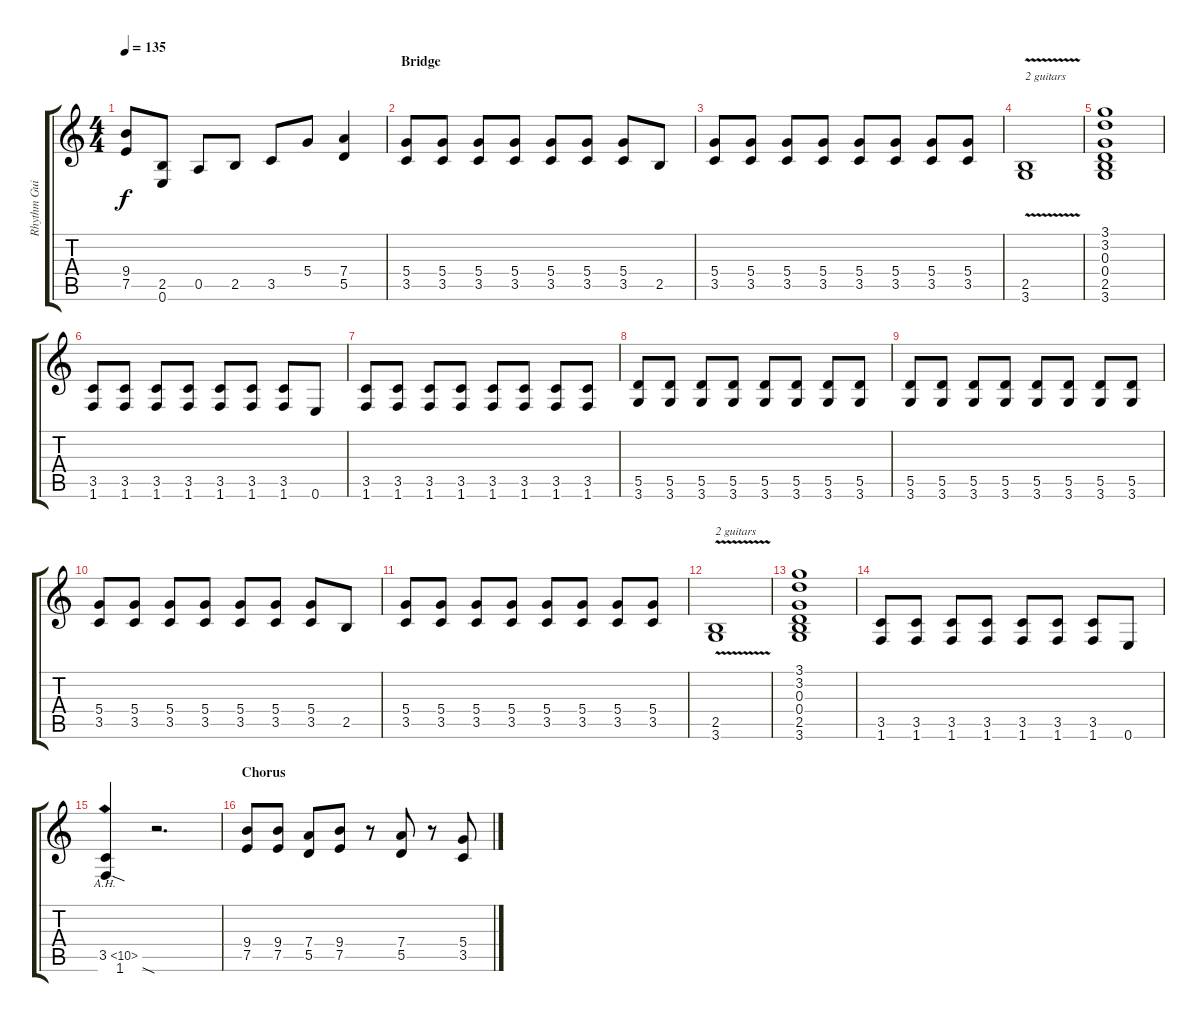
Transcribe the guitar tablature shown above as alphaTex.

\track ("Rhythm Guitar" "Rhythm Gui") {instrument distortionguitar}
\staff {score tabs}
\tuning (E4 B3 G3 D3 A2 E2) {hide}
\ts (4 4)
\tempo 135
\clef g2
\ks c
(9.4{t} 7.5{t}).8{dy f} (2.5 0.6).8 0.5.8 2.5.8 3.5.8 5.4.8 (7.4 5.5).4 |
\section ("" "Bridge")
(5.4 3.5).8 (5.4 3.5).8 (5.4 3.5).8 (5.4 3.5).8 (5.4 3.5).8 (5.4 3.5).8 (5.4 3.5).8 2.5.8 |
(5.4 3.5).8 (5.4 3.5).8 (5.4 3.5).8 (5.4 3.5).8 (5.4 3.5).8 (5.4 3.5).8 (5.4 3.5).8 (5.4 3.5).8 |
(2.5{v} 3.6{v}).1{txt "2 guitars"} |
(3.1 3.2 0.3 0.4 2.5 3.6).1 |
(3.5 1.6).8 (3.5 1.6).8 (3.5 1.6).8 (3.5 1.6).8 (3.5 1.6).8 (3.5 1.6).8 (3.5 1.6).8 0.6.8 |
(3.5 1.6).8 (3.5 1.6).8 (3.5 1.6).8 (3.5 1.6).8 (3.5 1.6).8 (3.5 1.6).8 (3.5 1.6).8 (3.5 1.6).8 |
(5.5 3.6).8 (5.5 3.6).8 (5.5 3.6).8 (5.5 3.6).8 (5.5 3.6).8 (5.5 3.6).8 (5.5 3.6).8 (5.5 3.6).8 |
(5.5 3.6).8 (5.5 3.6).8 (5.5 3.6).8 (5.5 3.6).8 (5.5 3.6).8 (5.5 3.6).8 (5.5 3.6).8 (5.5 3.6).8 |
(5.4 3.5).8 (5.4 3.5).8 (5.4 3.5).8 (5.4 3.5).8 (5.4 3.5).8 (5.4 3.5).8 (5.4 3.5).8 2.5.8 |
(5.4 3.5).8 (5.4 3.5).8 (5.4 3.5).8 (5.4 3.5).8 (5.4 3.5).8 (5.4 3.5).8 (5.4 3.5).8 (5.4 3.5).8 |
(2.5{v} 3.6{v}).1{txt "2 guitars"} |
(3.1 3.2 0.3 0.4 2.5 3.6).1 |
(3.5 1.6).8 (3.5 1.6).8 (3.5 1.6).8 (3.5 1.6).8 (3.5 1.6).8 (3.5 1.6).8 (3.5 1.6).8 0.6.8 |
(3.5{ah 7} 1.6{sod}).4 r.2{d} |
\section ("" "Chorus")
(9.4 7.5).8 (9.4 7.5).8 (7.4 5.5).8 (9.4 7.5).8 r.8 (7.4 5.5).8 r.8 (5.4 3.5).8
